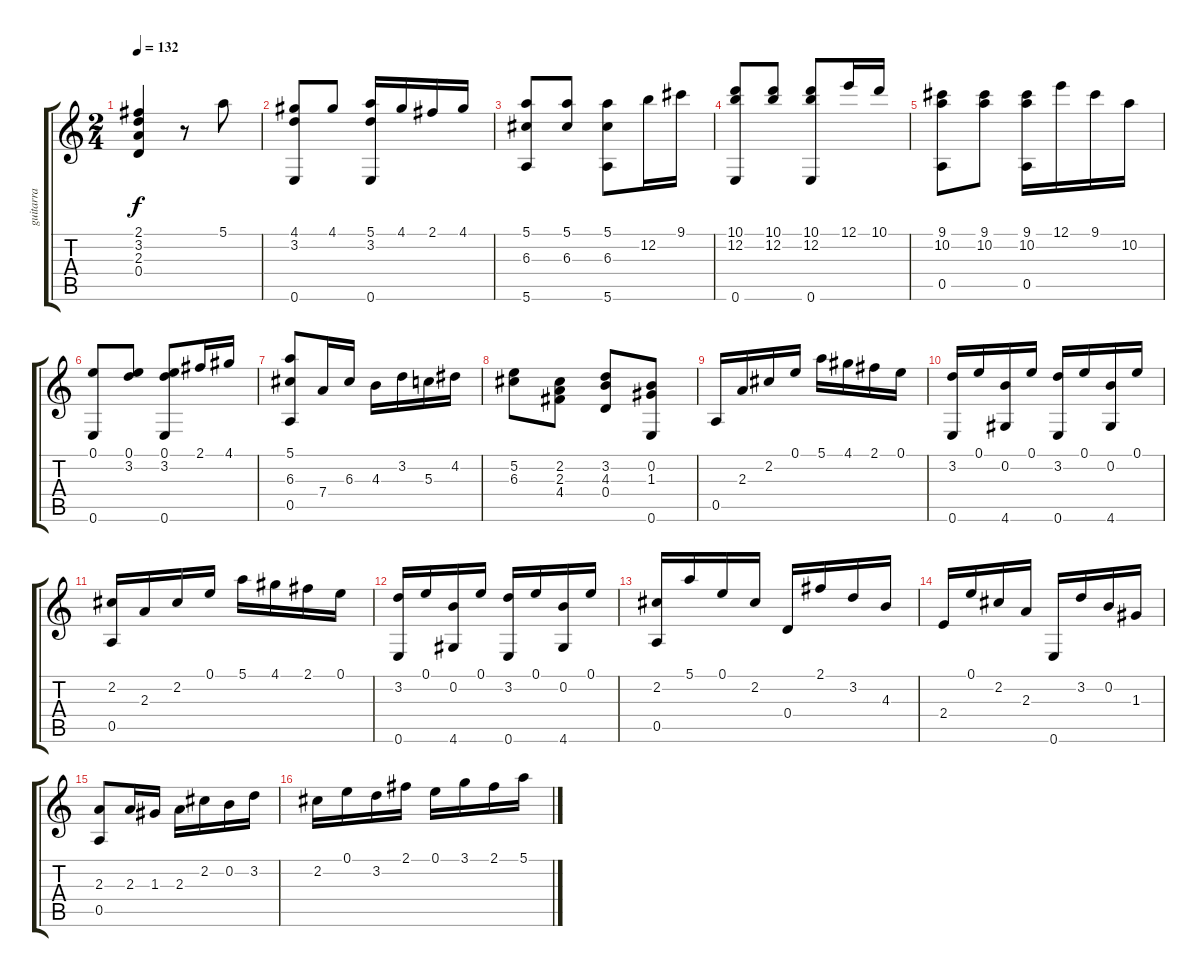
\track ("guitarra       " "guitarra  ") {instrument acousticguitarnylon}
\staff {score tabs}
\tuning (E4 B3 G3 D3 A2 E2) {hide}
\ts (2 4)
\tempo 132
\clef g2
\ks c
(2.1 3.2 2.3 0.4).4{dy f} r.8 5.1.8 |
(4.1 3.2 0.6).8 4.1.8 (5.1 3.2 0.6).16 4.1.16 2.1.16 4.1.16 |
(5.1 6.3 5.6).8 (5.1 6.3).8 (5.1 6.3 5.6).8 12.2.16 9.1.16 |
(10.1 12.2 0.6).8 (10.1 12.2).8 (10.1 12.2 0.6).8 12.1.16 10.1.16 |
(9.1 10.2 0.5).8 (9.1 10.2).8 (9.1 10.2 0.5).16 12.1.16 9.1.16 10.2.16 |
(0.1 0.6).8 (0.1 3.2).8 (0.1 3.2 0.6).8 2.1.16 4.1.16 |
(5.1 6.3 0.5).8 7.4.16 6.3.16 4.3.16 3.2.16 5.3.16 4.2.16 |
(5.2 6.3).8 (2.2 2.3 4.4).8 (3.2 4.3 0.4).8 (0.2 1.3 0.6).8 |
0.5.16 2.3.16 2.2.16 0.1.16 5.1.16 4.1.16 2.1.16 0.1.16 |
(3.2 0.6).16 0.1.16 (0.2 4.6).16 0.1.16 (3.2 0.6).16 0.1.16 (0.2 4.6).16 0.1.16 |
(2.2 0.5).16 2.3.16 2.2.16 0.1.16 5.1.16 4.1.16 2.1.16 0.1.16 |
(3.2 0.6).16 0.1.16 (0.2 4.6).16 0.1.16 (3.2 0.6).16 0.1.16 (0.2 4.6).16 0.1.16 |
(2.2 0.5).16 5.1.16 0.1.16 2.2.16 0.4.16 2.1.16 3.2.16 4.3.16 |
2.4.16 0.1.16 2.2.16 2.3.16 0.6.16 3.2.16 0.2.16 1.3.16 |
(2.3 0.5).8 2.3.16 1.3.16 2.3.16 2.2.16 0.2.16 3.2.16 |
2.2.16 0.1.16 3.2.16 2.1.16 0.1.16 3.1.16 2.1.16 5.1.16
